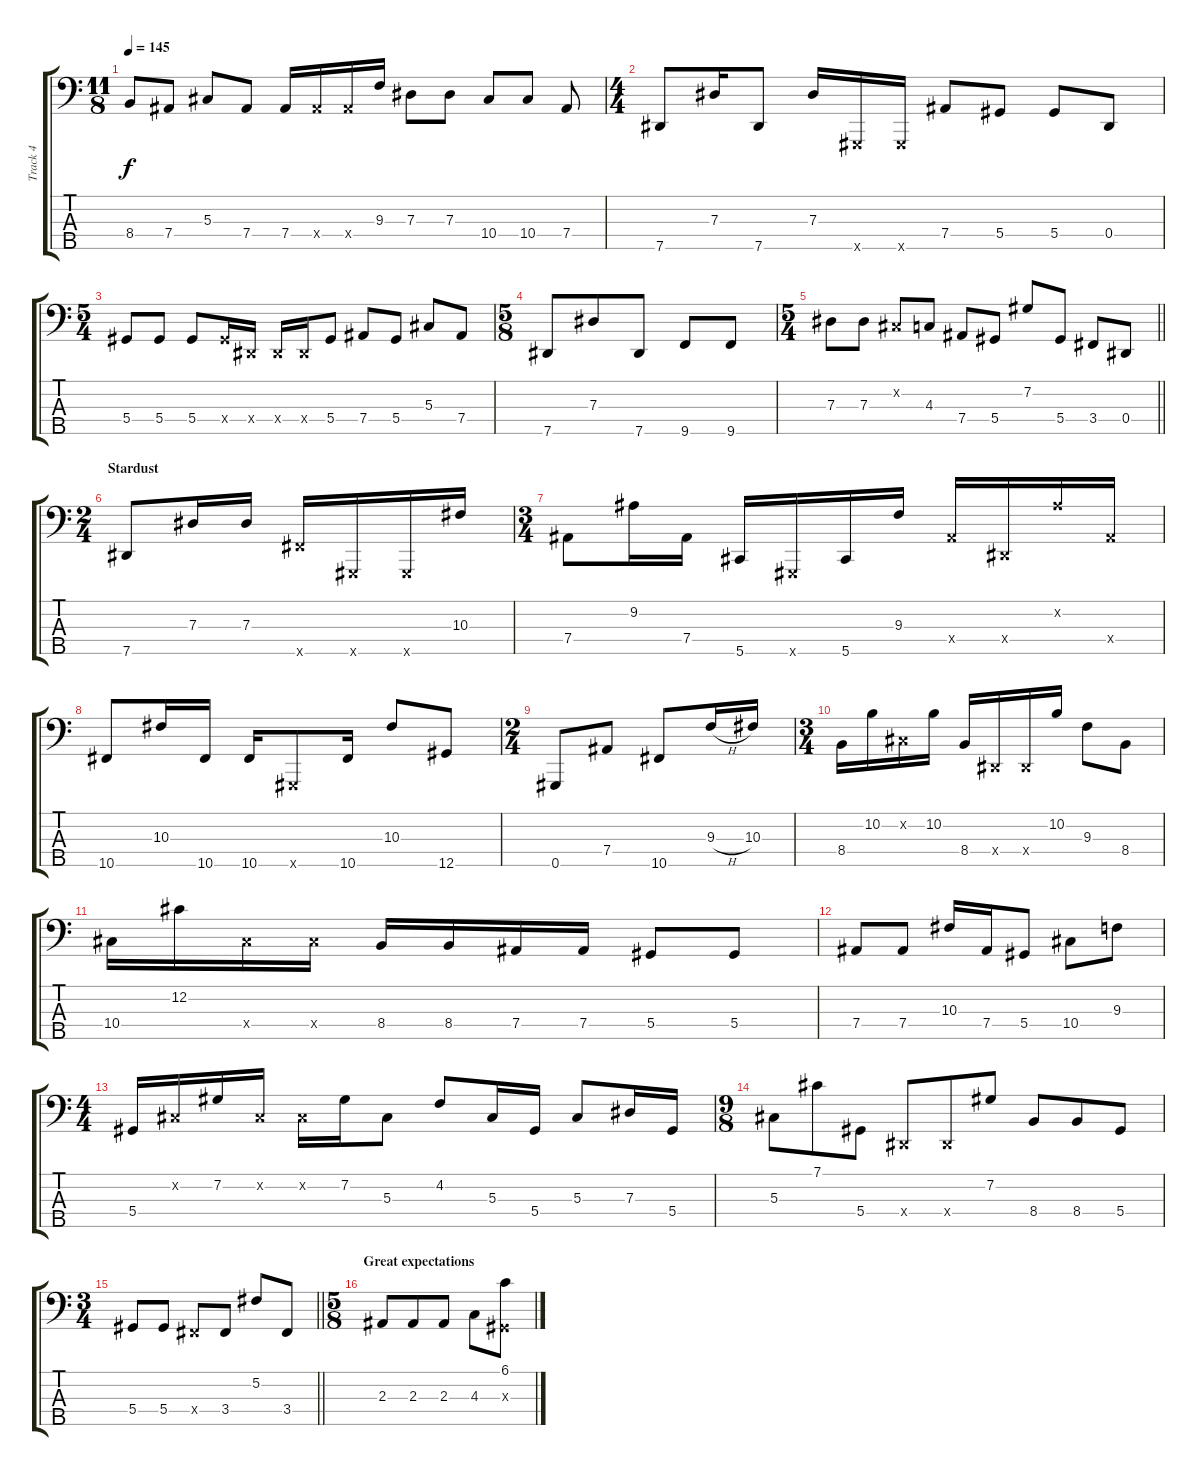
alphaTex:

\track ("Track 4" "Track 4") {instrument slapbass1}
\staff {score tabs}
\tuning (Gb2 Db2 Ab1 Eb1 Ab0) {hide}
\ts (11 8)
\tempo 145
\clef f4
\ks c
8.4.8{dy f} 7.4.8 5.3.8 7.4.8 7.4.16 7.4{x}.16 7.4{x}.16 9.3.16 7.3.8 7.3.8 10.4.8 10.4.8 7.4.8 |
\ts (4 4)
7.5.8 7.3.16 7.5.8 7.3.16 0.5{x}.16 0.5{x}.16 7.4.8 5.4.8 5.4.8 0.4.8 |
\ts (5 4)
5.4.8 5.4.8 5.4.8 5.4{x}.16 0.4{x}.16 0.4{x}.16 0.4{x}.16 5.4.8 7.4.8 5.4.8 5.3.8 7.4.8 |
\ts (5 8)
7.5.8 7.3.8 7.5.8 9.5.8 9.5.8 |
\ts (5 4)
\barLineRight lightlight
7.3.8 7.3.8 0.2{x}.8 4.3.8 7.4.8 5.4.8 7.2.8 5.4.8 3.4.8 0.4.8 |
\ts (2 4)
\section ("" "Stardust")
7.5.8 7.3.16 7.3.16 10.5{x}.16 0.5{x}.16 0.5{x}.16 10.3.16 |
\ts (3 4)
7.4.8 9.2.16 7.4.16 5.5.16 0.5{x}.16 5.5.16 9.3.16 7.4{x}.16 0.4{x}.16 9.2{x}.16 7.4{x}.16 |
10.5.8 10.3.16 10.5.16 10.5.16 0.5{x}.8 10.5.16 10.3.8 12.5.8 |
\ts (2 4)
0.5.8 7.4.8 10.5.8 9.3{h}.16 10.3.16 |
\ts (3 4)
8.4.16 10.2.16 0.2{x}.16 10.2.16 8.4.16 0.4{x}.16 0.4{x}.16 10.2.16 9.3.8 8.4.8 |
10.4.16 12.2.16 10.4{x}.16 10.4{x}.16 8.4.16 8.4.16 7.4.16 7.4.16 5.4.8 5.4.8 |
7.4.8 7.4.8 10.3.16 7.4.16 5.4.8 10.4.8 9.3.8 |
\ts (4 4)
5.4.16 0.2{x}.16 7.2.16 0.2{x}.16 0.2{x}.16 7.2.16 5.3.8 4.2.8 5.3.16 5.4.16 5.3.8 7.3.16 5.4.16 |
\ts (9 8)
5.3.8 7.1.8 5.4.8 0.4{x}.8 0.4{x}.8 7.2.8 8.4.8 8.4.8 5.4.8 |
\ts (3 4)
\barLineRight lightlight
5.4.8 5.4.8 3.4{x}.8 3.4.8 5.2.8 3.4.8 |
\ts (5 8)
\section ("" "Great expectations")
2.3.8 2.3.8 2.3.8 4.3.8 (6.1 0.3{x}).8
